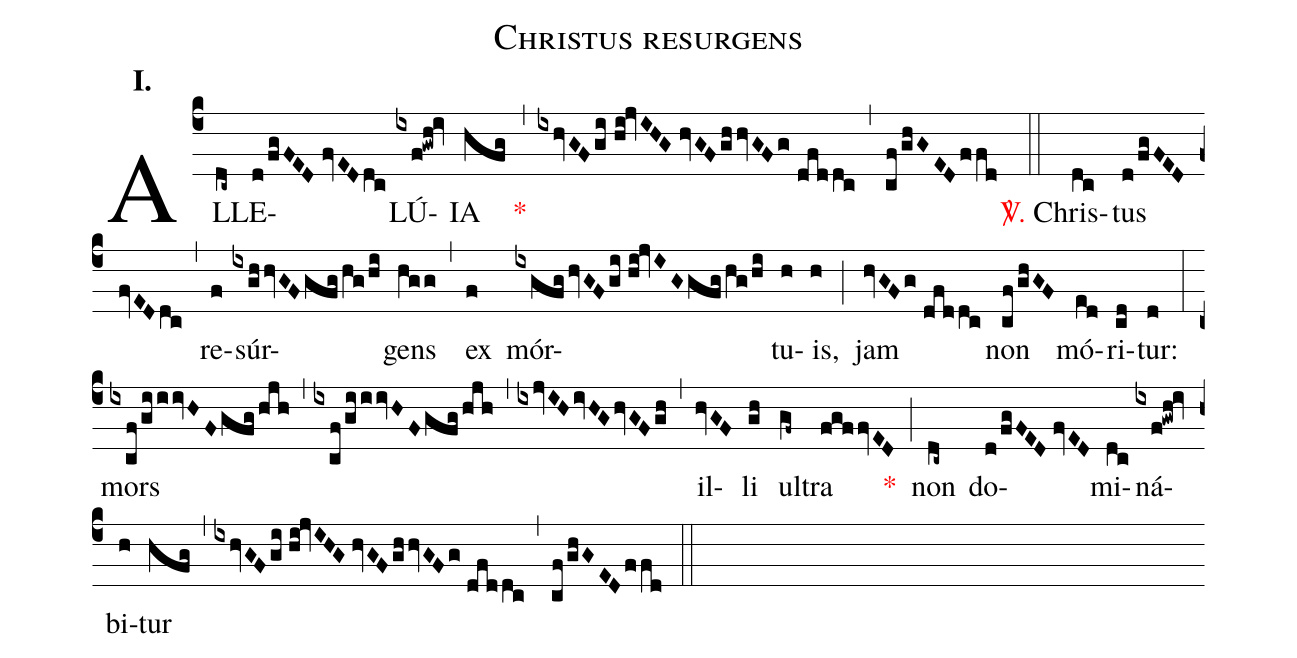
name:Christus resurgens;
mode:I.;
office-part:Alleluia;
%%
(c4) AL(dc~)LE(d/fgFED//fvEDdc)LÚ(ixf!gwh!iv)IA(hfg) <v>\red{*}</v>(,) (ixhvGF/gi//hi!jvIHG//hvGF/ghhvGFg//dfddc) (,) (cf/ghGED/ffd) (::) <v>\red{\Vbar.}</v> Chris(dc)tus(d/fgFED//fvEDdc) (,) re(f)súr(ixghhvGF/gfg/hg/hi)gens(hgg) (,) ex(f) mór(ixgfg/hvGF/gi//hi!jvIG/gfg/hg/hi)tu(h)is,(h) (;) jam(hvGFg//dfddc) non(cf/ghGF) mó(ed)ri(cd)tur:(d) (:) mors(ixcf/giiivHF/gfg/hjh) (,) (ixcf/giiivHF/gfg/hjh) (,) (ixjvIH/ivHG/hvGF/gh) (,) il(hvGF)li(gh) ul(gf~)tra(fgffvED) <v>\red{*}</v>(;) non(dc~) do(d/fgFED//fvED)mi(dc)ná(ixf!gwh!iv)bi(h)tur(hfg) (,) (ixhvGF/gi//hi!jvIHG//hvGF/ghhvGFg//dfddc) (,) (cf/ghGED/ffd) (::)
